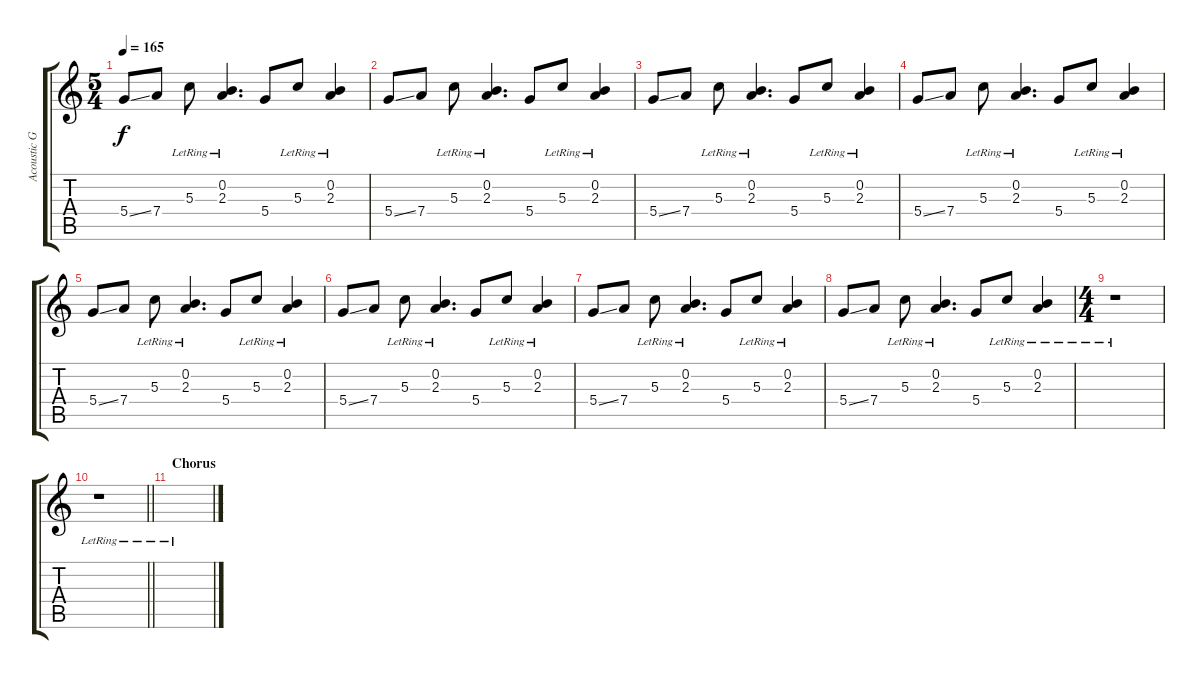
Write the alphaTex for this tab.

\track ("Acoustic Guitar" "Acoustic G") {instrument acousticguitarsteel}
\staff {score tabs}
\tuning (E4 B3 G3 D3 A2 D2) {hide}
\ts (5 4)
\tempo 165
\clef g2
\ks c
5.4{ss}.8{dy f} 7.4.8 5.3{lr}.8 (0.2{lr} 2.3{lr}).4{d} 5.4.8 5.3{lr}.8 (0.2{lr} 2.3{lr}).4 |
5.4{ss}.8 7.4.8 5.3{lr}.8 (0.2{lr} 2.3{lr}).4{d} 5.4.8 5.3{lr}.8 (0.2{lr} 2.3{lr}).4 |
5.4{ss}.8 7.4.8 5.3{lr}.8 (0.2{lr} 2.3{lr}).4{d} 5.4.8 5.3{lr}.8 (0.2{lr} 2.3{lr}).4 |
5.4{ss}.8 7.4.8 5.3{lr}.8 (0.2{lr} 2.3{lr}).4{d} 5.4.8 5.3{lr}.8 (0.2{lr} 2.3{lr}).4 |
5.4{ss}.8 7.4.8 5.3{lr}.8 (0.2{lr} 2.3{lr}).4{d} 5.4.8 5.3{lr}.8 (0.2{lr} 2.3{lr}).4 |
5.4{ss}.8 7.4.8 5.3{lr}.8 (0.2{lr} 2.3{lr}).4{d} 5.4.8 5.3{lr}.8 (0.2{lr} 2.3{lr}).4 |
5.4{ss}.8 7.4.8 5.3{lr}.8 (0.2{lr} 2.3{lr}).4{d} 5.4.8 5.3{lr}.8 (0.2{lr} 2.3{lr}).4 |
5.4{ss}.8 7.4.8 5.3{lr}.8 (0.2{lr} 2.3{lr}).4{d} 5.4.8 5.3{lr}.8 (0.2{lr} 2.3{lr}).4 |
\ts (4 4)
r.1 |
\barLineRight lightlight
r.1 |
\section ("" "Chorus")
